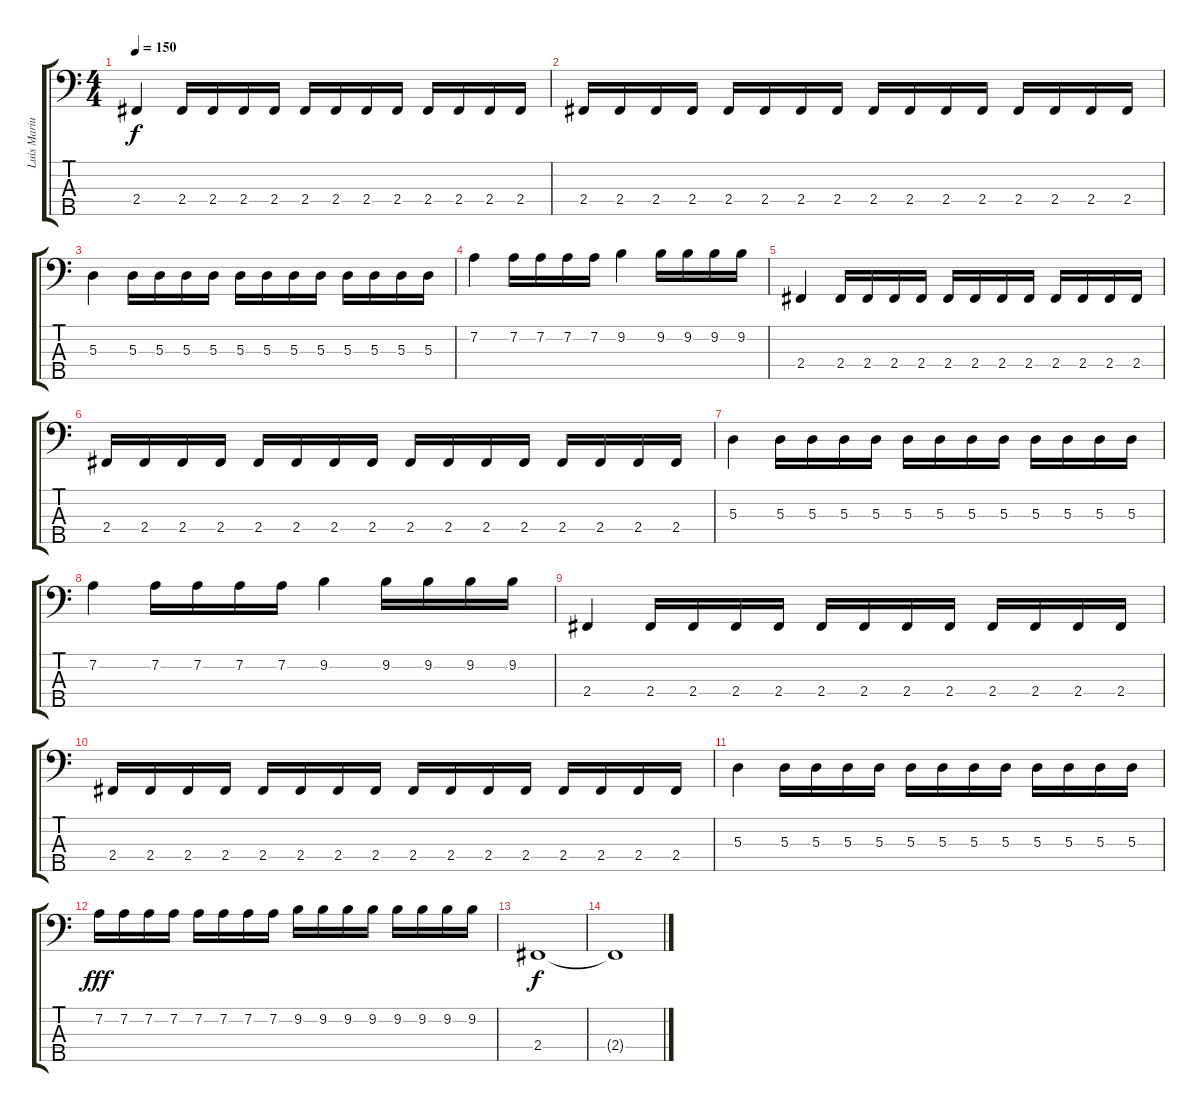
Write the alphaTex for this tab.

\track ("Luis Mariutti" "Luis Mariu") {instrument electricbassfinger}
\staff {score tabs}
\tuning (G2 D2 A1 E1 B0) {hide}
\ts (4 4)
\tempo 150
\clef f4
\ks c
2.4.4{dy f} 2.4.16 2.4.16 2.4.16 2.4.16 2.4.16 2.4.16 2.4.16 2.4.16 2.4.16 2.4.16 2.4.16 2.4.16 |
2.4.16 2.4.16 2.4.16 2.4.16 2.4.16 2.4.16 2.4.16 2.4.16 2.4.16 2.4.16 2.4.16 2.4.16 2.4.16 2.4.16 2.4.16 2.4.16 |
5.3.4 5.3.16 5.3.16 5.3.16 5.3.16 5.3.16 5.3.16 5.3.16 5.3.16 5.3.16 5.3.16 5.3.16 5.3.16 |
7.2.4 7.2.16 7.2.16 7.2.16 7.2.16 9.2.4 9.2.16 9.2.16 9.2.16 9.2.16 |
2.4.4 2.4.16 2.4.16 2.4.16 2.4.16 2.4.16 2.4.16 2.4.16 2.4.16 2.4.16 2.4.16 2.4.16 2.4.16 |
2.4.16 2.4.16 2.4.16 2.4.16 2.4.16 2.4.16 2.4.16 2.4.16 2.4.16 2.4.16 2.4.16 2.4.16 2.4.16 2.4.16 2.4.16 2.4.16 |
5.3.4 5.3.16 5.3.16 5.3.16 5.3.16 5.3.16 5.3.16 5.3.16 5.3.16 5.3.16 5.3.16 5.3.16 5.3.16 |
7.2.4 7.2.16 7.2.16 7.2.16 7.2.16 9.2.4 9.2.16 9.2.16 9.2.16 9.2.16 |
2.4.4 2.4.16 2.4.16 2.4.16 2.4.16 2.4.16 2.4.16 2.4.16 2.4.16 2.4.16 2.4.16 2.4.16 2.4.16 |
2.4.16 2.4.16 2.4.16 2.4.16 2.4.16 2.4.16 2.4.16 2.4.16 2.4.16 2.4.16 2.4.16 2.4.16 2.4.16 2.4.16 2.4.16 2.4.16 |
5.3.4 5.3.16 5.3.16 5.3.16 5.3.16 5.3.16 5.3.16 5.3.16 5.3.16 5.3.16 5.3.16 5.3.16 5.3.16 |
7.2.16{dy fff} 7.2.16 7.2.16 7.2.16 7.2.16 7.2.16 7.2.16 7.2.16 9.2.16 9.2.16 9.2.16 9.2.16 9.2.16 9.2.16 9.2.16 9.2.16 |
2.4.1{dy f} |
2.4{t}.1
